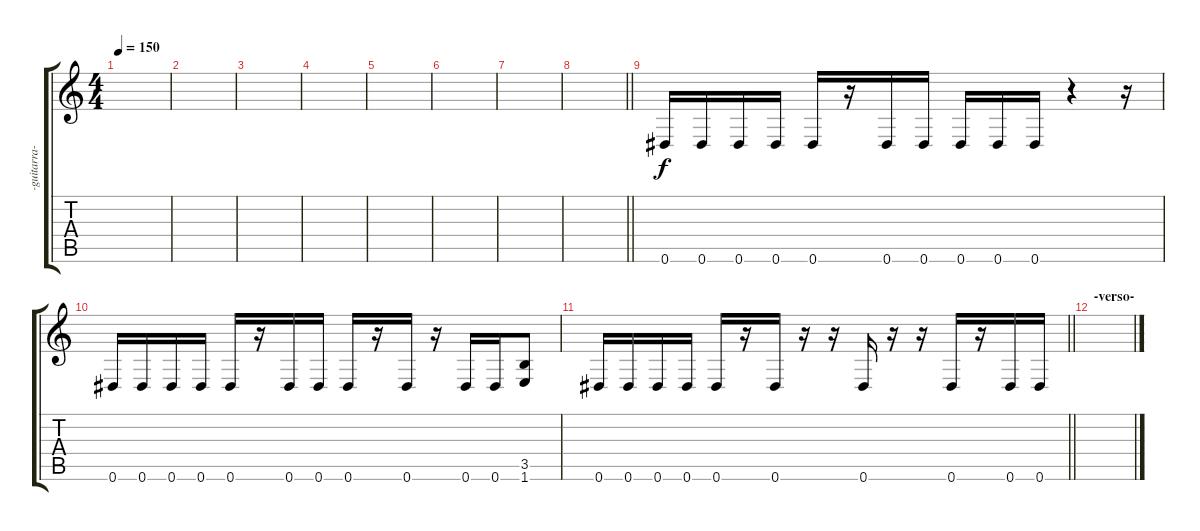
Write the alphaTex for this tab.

\track ("-guitarra-" "-guitarra-") {instrument distortionguitar}
\staff {score tabs}
\tuning (Eb4 Bb3 Gb3 Db3 Ab2 Eb2) {hide}
\ts (4 4)
\tempo 150
\clef g2
\ks c
|
|
|
|
|
|
|
\barLineRight lightlight
|
\section ("" "")
0.6.16 0.6.16 0.6.16 0.6.16 0.6.16 r.16 0.6.16 0.6.16 0.6.16 0.6.16 0.6.16 r.4 r.16 |
0.6.16 0.6.16 0.6.16 0.6.16 0.6.16 r.16 0.6.16 0.6.16 0.6.16 r.16 0.6.16 r.16 0.6.16 0.6.16 (3.5 1.6).8 |
\barLineRight lightlight
0.6.16 0.6.16 0.6.16 0.6.16 0.6.16 r.16 0.6.16 r.16 r.16 0.6.16 r.16 r.16 0.6.16 r.16 0.6.16 0.6.16 |
\section ("" "-verso-")
